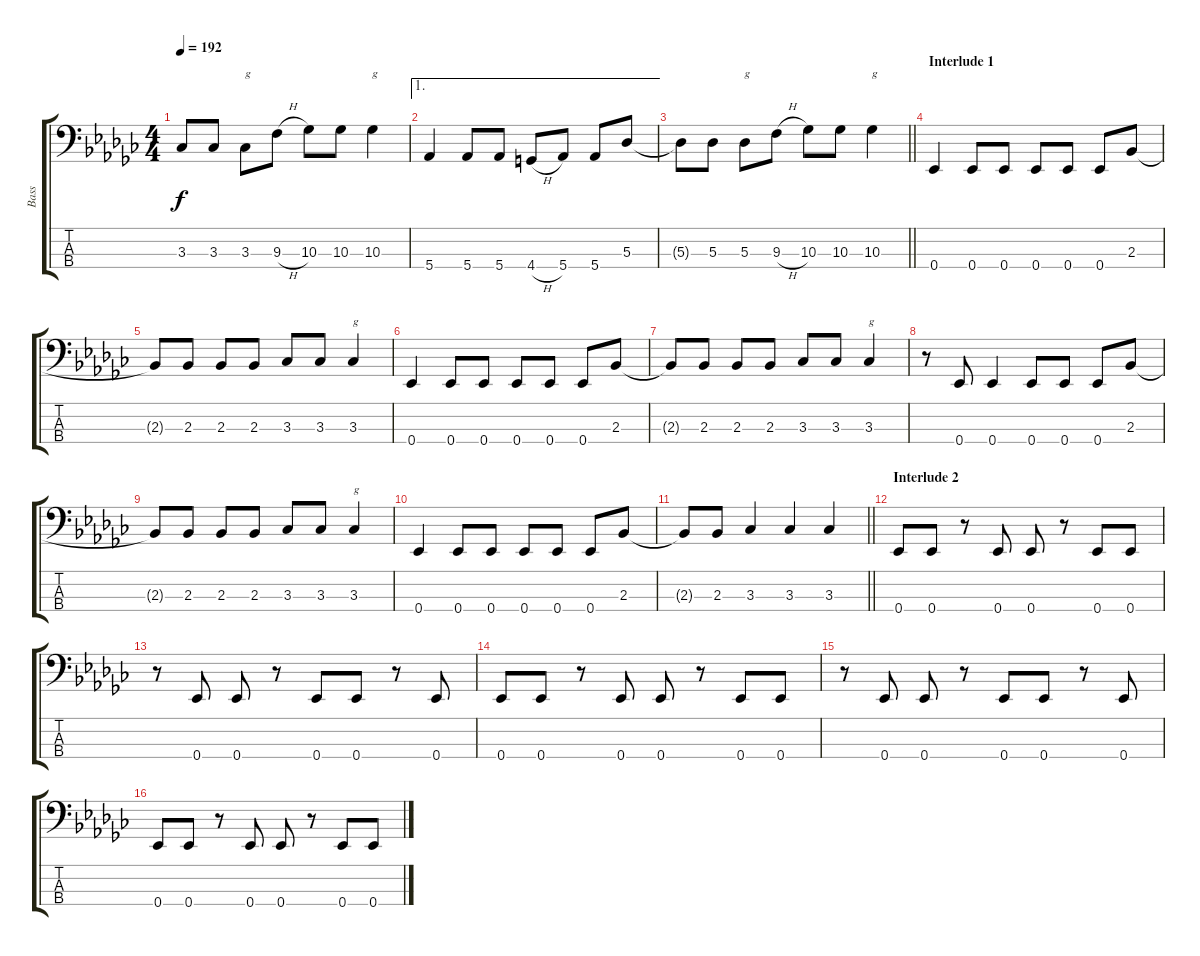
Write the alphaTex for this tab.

\track ("Bass" "Bass") {instrument electricbasspick}
\staff {score tabs}
\tuning (Gb2 Db2 Ab1 Eb1) {hide}
\ts (4 4)
\tempo 192
\clef f4
\ks ebminor
3.3{t}.8{dy f} 3.3.8 3.3.8{txt "g"} 9.3{h}.8 10.3.8 10.3.8 10.3.4{txt "g"} |
\ae 1
5.4.4 5.4.8 5.4.8 4.4{h}.8 5.4.8 5.4.8 5.3.8 |
\barLineRight lightlight
5.3{t}.8 5.3.8 5.3.8{txt "g"} 9.3{h}.8 10.3.8 10.3.8 10.3.4{txt "g"} |
\section ("" "Interlude 1")
0.4.4 0.4.8 0.4.8 0.4.8 0.4.8 0.4.8 2.3.8 |
2.3{t}.8 2.3.8 2.3.8 2.3.8 3.3.8 3.3.8 3.3.4{txt "g"} |
0.4.4 0.4.8 0.4.8 0.4.8 0.4.8 0.4.8 2.3.8 |
2.3{t}.8 2.3.8 2.3.8 2.3.8 3.3.8 3.3.8 3.3.4{txt "g"} |
r.8 0.4.8 0.4.4 0.4.8 0.4.8 0.4.8 2.3.8 |
2.3{t}.8 2.3.8 2.3.8 2.3.8 3.3.8 3.3.8 3.3.4{txt "g"} |
0.4.4 0.4.8 0.4.8 0.4.8 0.4.8 0.4.8 2.3.8 |
\barLineRight lightlight
2.3{t}.8 2.3.8 3.3.4 3.3.4 3.3.4 |
\section ("" "Interlude 2")
0.4.8 0.4.8 r.8 0.4.8 0.4.8 r.8 0.4.8 0.4.8 |
r.8 0.4.8 0.4.8 r.8 0.4.8 0.4.8 r.8 0.4.8 |
0.4.8 0.4.8 r.8 0.4.8 0.4.8 r.8 0.4.8 0.4.8 |
r.8 0.4.8 0.4.8 r.8 0.4.8 0.4.8 r.8 0.4.8 |
0.4.8 0.4.8 r.8 0.4.8 0.4.8 r.8 0.4.8 0.4.8
